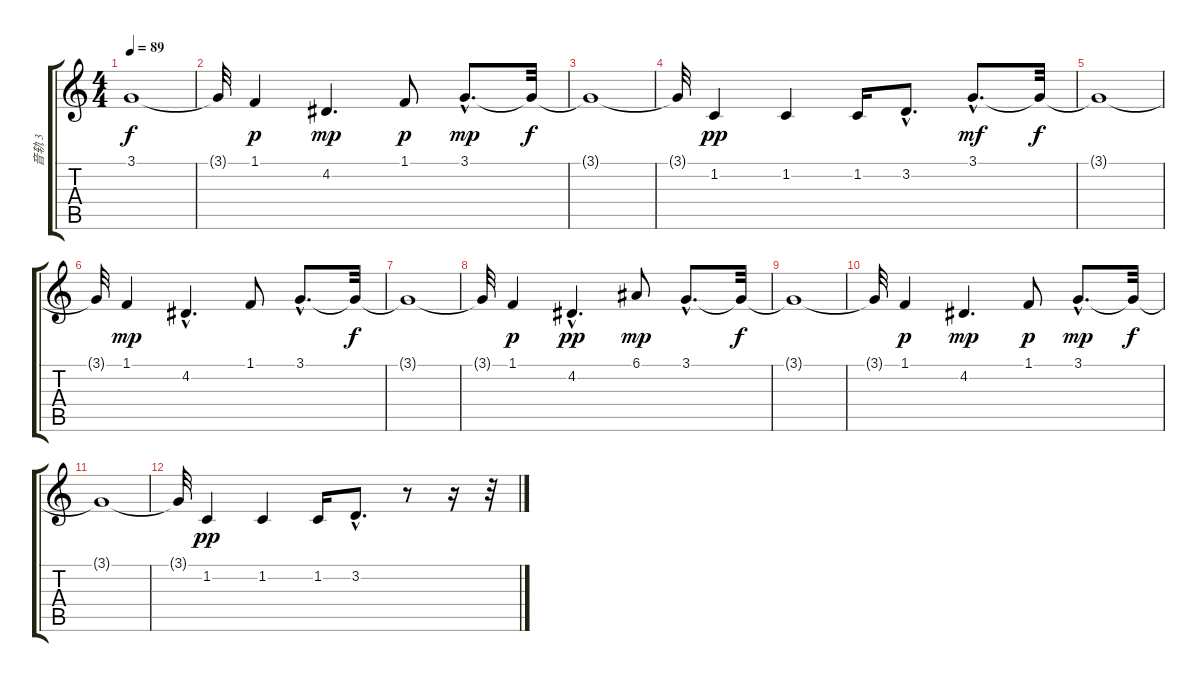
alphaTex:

\track ("音轨 3" "音轨 3") {instrument synthstrings1}
\staff {score tabs}
\tuning (E4 B3 G3 D3 A2 E2) {hide}
\ts (4 4)
\tempo 89
\clef g2
\ks c
3.1{t}.1{dy f} |
3.1{t}.32 1.1.4{dy p} 4.2.4{d dy mp} 1.1.8{dy p} 3.1{hac}.8{d dy mp} 3.1{t}.32{dy f} |
3.1{t}.1 |
3.1{t}.32 1.2.4{dy pp} 1.2.4 1.2.16 3.2{hac}.8{d} 3.1{hac}.8{d dy mf} 3.1{t}.32{dy f} |
3.1{t}.1 |
3.1{t}.32 1.1.4{dy mp} 4.2{hac}.4{d} 1.1.8 3.1{hac}.8{d} 3.1{t}.32{dy f} |
3.1{t}.1 |
3.1{t}.32 1.1.4{dy p} 4.2{hac}.4{d dy pp} 6.1.8{dy mp} 3.1{hac}.8{d} 3.1{t}.32{dy f} |
3.1{t}.1 |
3.1{t}.32 1.1.4{dy p} 4.2.4{d dy mp} 1.1.8{dy p} 3.1{hac}.8{d dy mp} 3.1{t}.32{dy f} |
3.1{t}.1 |
3.1{t}.32 1.2.4{dy pp} 1.2.4 1.2.16 3.2{hac}.8{d} r.8 r.16 r.32
